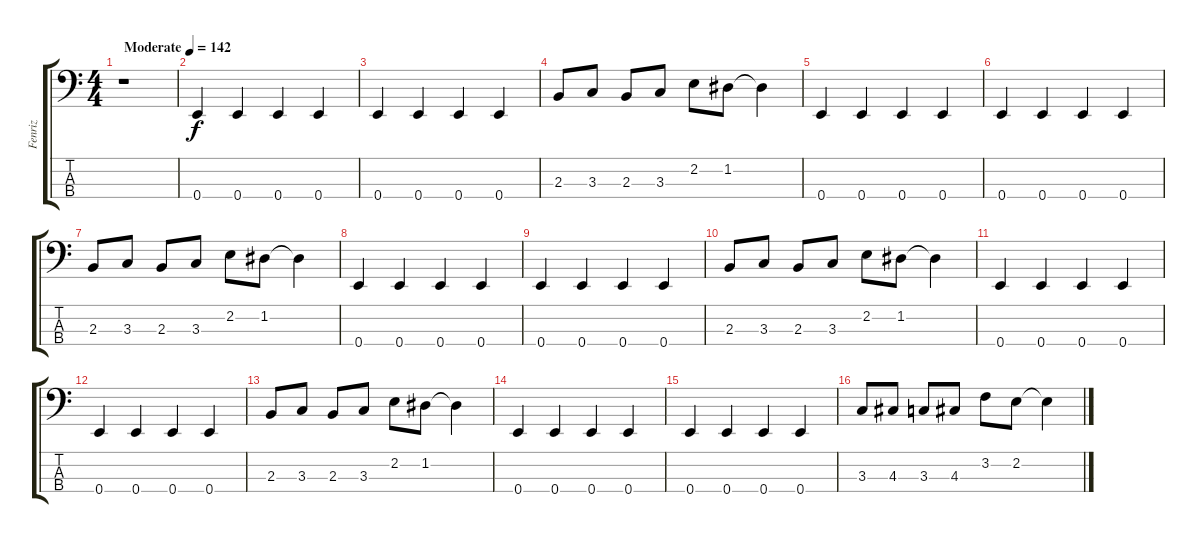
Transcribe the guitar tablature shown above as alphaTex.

\track ("Fenriz" "Fenriz") {instrument electricbassfinger}
\staff {score tabs}
\tuning (G2 D2 A1 E1) {hide}
\ts (4 4)
\tempo (142 "Moderate")
\clef f4
\ks c
r.1{dy f instrument electricbassfinger} |
0.4.4 0.4.4 0.4.4 0.4.4 |
0.4.4 0.4.4 0.4.4 0.4.4 |
2.3.8 3.3.8 2.3.8 3.3.8 2.2.8 1.2.8 1.2{t}.4 |
0.4.4 0.4.4 0.4.4 0.4.4 |
0.4.4 0.4.4 0.4.4 0.4.4 |
2.3.8 3.3.8 2.3.8 3.3.8 2.2.8 1.2.8 1.2{t}.4 |
0.4.4 0.4.4 0.4.4 0.4.4 |
0.4.4 0.4.4 0.4.4 0.4.4 |
2.3.8 3.3.8 2.3.8 3.3.8 2.2.8 1.2.8 1.2{t}.4 |
0.4.4 0.4.4 0.4.4 0.4.4 |
0.4.4 0.4.4 0.4.4 0.4.4 |
2.3.8 3.3.8 2.3.8 3.3.8 2.2.8 1.2.8 1.2{t}.4 |
0.4.4 0.4.4 0.4.4 0.4.4 |
0.4.4 0.4.4 0.4.4 0.4.4 |
3.3.8 4.3.8 3.3.8 4.3.8 3.2.8 2.2.8 2.2{t}.4
